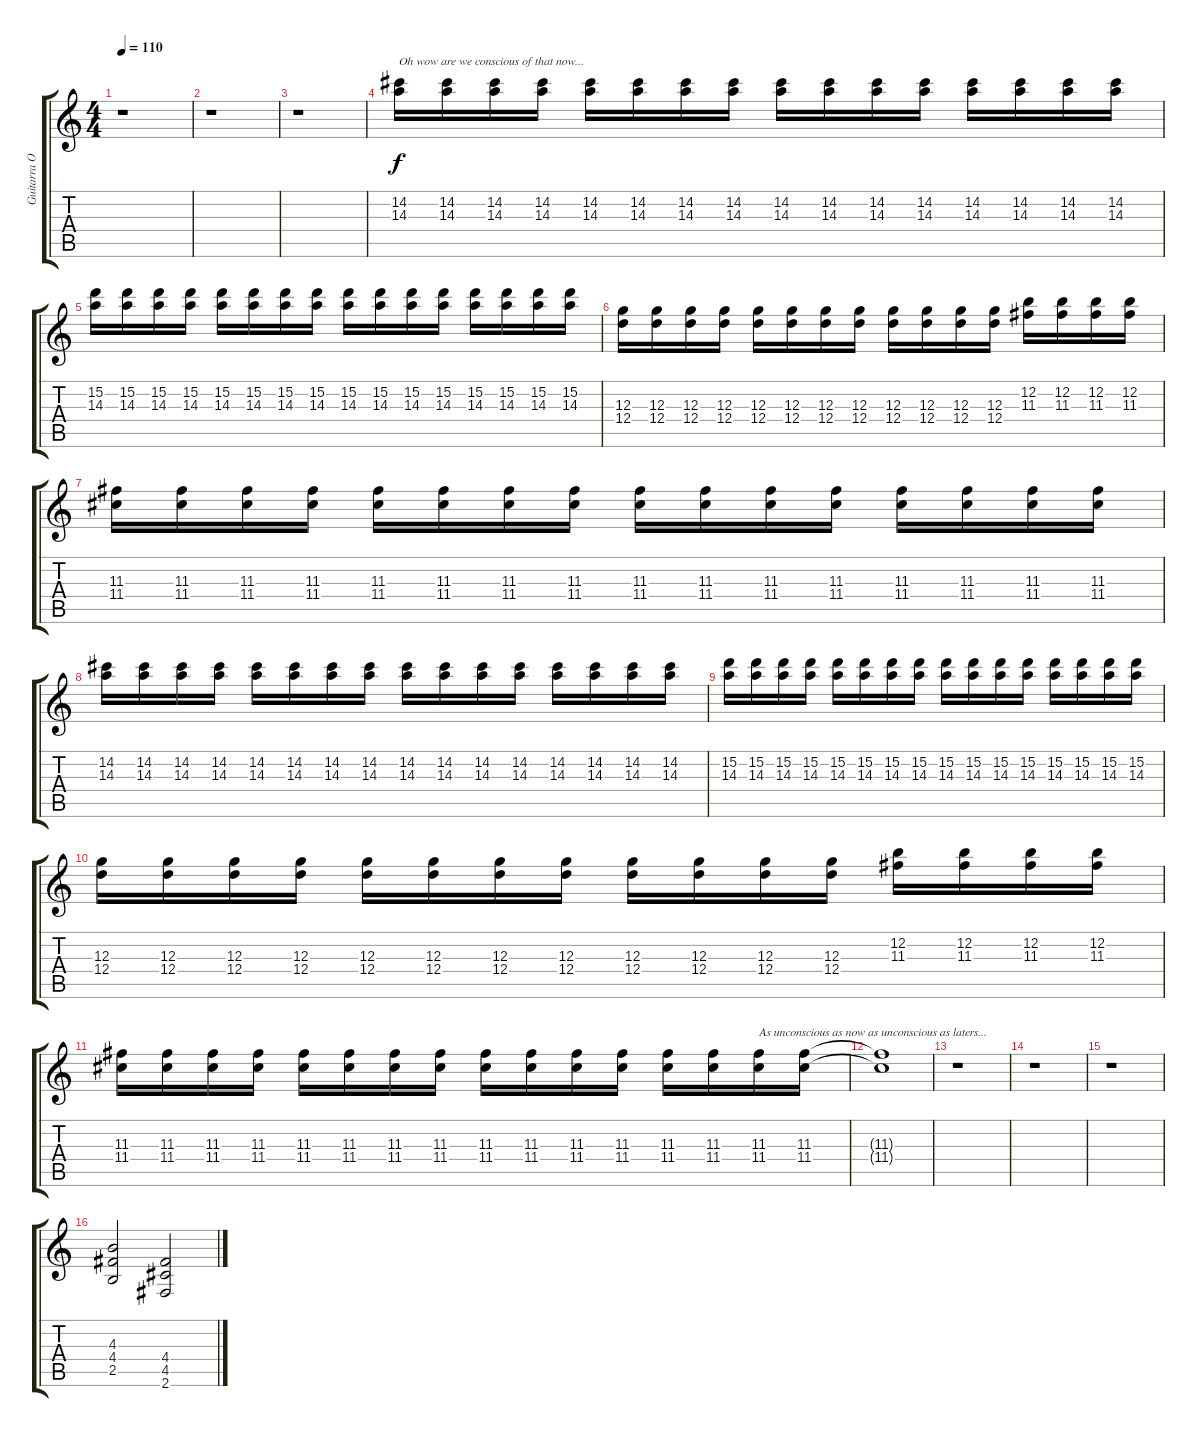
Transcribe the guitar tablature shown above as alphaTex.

\track ("Guitarra Overdriven" "Guitarra O") {instrument overdrivenguitar}
\staff {score tabs}
\tuning (E4 B3 G3 D3 A2 E2) {hide}
\ts (4 4)
\tempo 110
\clef g2
\ks c
r.1{dy f} |
r.1 |
r.1 |
(14.2 14.3).16{txt "Oh wow are we conscious of that now..."} (14.2 14.3).16 (14.2 14.3).16 (14.2 14.3).16 (14.2 14.3).16 (14.2 14.3).16 (14.2 14.3).16 (14.2 14.3).16 (14.2 14.3).16 (14.2 14.3).16 (14.2 14.3).16 (14.2 14.3).16 (14.2 14.3).16 (14.2 14.3).16 (14.2 14.3).16 (14.2 14.3).16 |
(15.2 14.3).16 (15.2 14.3).16 (15.2 14.3).16 (15.2 14.3).16 (15.2 14.3).16 (15.2 14.3).16 (15.2 14.3).16 (15.2 14.3).16 (15.2 14.3).16 (15.2 14.3).16 (15.2 14.3).16 (15.2 14.3).16 (15.2 14.3).16 (15.2 14.3).16 (15.2 14.3).16 (15.2 14.3).16 |
(12.3 12.4).16 (12.3 12.4).16 (12.3 12.4).16 (12.3 12.4).16 (12.3 12.4).16 (12.3 12.4).16 (12.3 12.4).16 (12.3 12.4).16 (12.3 12.4).16 (12.3 12.4).16 (12.3 12.4).16 (12.3 12.4).16 (12.2 11.3).16 (12.2 11.3).16 (12.2 11.3).16 (12.2 11.3).16 |
(11.3 11.4).16 (11.3 11.4).16 (11.3 11.4).16 (11.3 11.4).16 (11.3 11.4).16 (11.3 11.4).16 (11.3 11.4).16 (11.3 11.4).16 (11.3 11.4).16 (11.3 11.4).16 (11.3 11.4).16 (11.3 11.4).16 (11.3 11.4).16 (11.3 11.4).16 (11.3 11.4).16 (11.3 11.4).16 |
(14.2 14.3).16 (14.2 14.3).16 (14.2 14.3).16 (14.2 14.3).16 (14.2 14.3).16 (14.2 14.3).16 (14.2 14.3).16 (14.2 14.3).16 (14.2 14.3).16 (14.2 14.3).16 (14.2 14.3).16 (14.2 14.3).16 (14.2 14.3).16 (14.2 14.3).16 (14.2 14.3).16 (14.2 14.3).16 |
(15.2 14.3).16 (15.2 14.3).16 (15.2 14.3).16 (15.2 14.3).16 (15.2 14.3).16 (15.2 14.3).16 (15.2 14.3).16 (15.2 14.3).16 (15.2 14.3).16 (15.2 14.3).16 (15.2 14.3).16 (15.2 14.3).16 (15.2 14.3).16 (15.2 14.3).16 (15.2 14.3).16 (15.2 14.3).16 |
(12.3 12.4).16 (12.3 12.4).16 (12.3 12.4).16 (12.3 12.4).16 (12.3 12.4).16 (12.3 12.4).16 (12.3 12.4).16 (12.3 12.4).16 (12.3 12.4).16 (12.3 12.4).16 (12.3 12.4).16 (12.3 12.4).16 (12.2 11.3).16 (12.2 11.3).16 (12.2 11.3).16 (12.2 11.3).16 |
(11.3 11.4).16 (11.3 11.4).16 (11.3 11.4).16 (11.3 11.4).16 (11.3 11.4).16 (11.3 11.4).16 (11.3 11.4).16 (11.3 11.4).16 (11.3 11.4).16 (11.3 11.4).16 (11.3 11.4).16 (11.3 11.4).16 (11.3 11.4).16 (11.3 11.4).16 (11.3 11.4).16{txt "As unconscious as now as unconscious as laters..."} (11.3 11.4).16 |
(11.3{t} 11.4{t}).1 |
r.1 |
r.1 |
r.1 |
(4.3 4.4 2.5).2 (4.4 4.5 2.6).2
